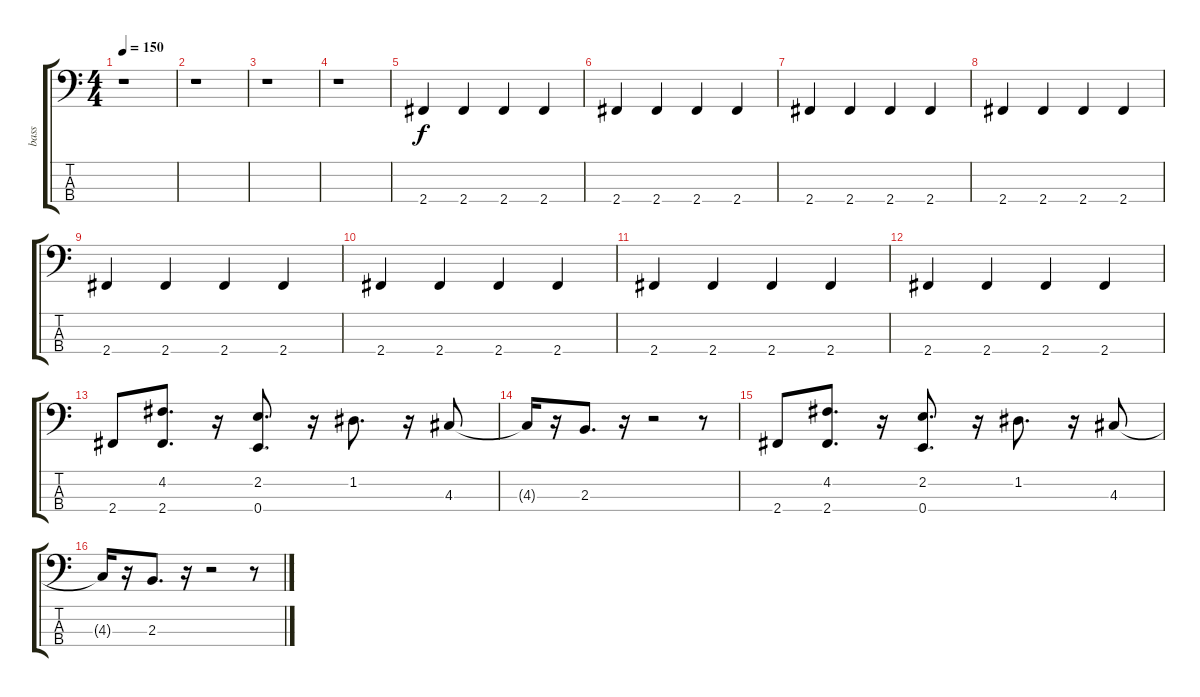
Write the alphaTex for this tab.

\track ("bass" "bass") {instrument electricbasspick}
\staff {score tabs}
\tuning (G2 D2 A1 E1) {hide}
\ts (4 4)
\tempo 150
\clef f4
\ks c
r.1{dy f instrument electricbasspick} |
r.1 |
r.1 |
r.1 |
2.4.4 2.4.4 2.4.4 2.4.4 |
2.4.4 2.4.4 2.4.4 2.4.4 |
2.4.4 2.4.4 2.4.4 2.4.4 |
2.4.4 2.4.4 2.4.4 2.4.4 |
2.4.4 2.4.4 2.4.4 2.4.4 |
2.4.4 2.4.4 2.4.4 2.4.4 |
2.4.4 2.4.4 2.4.4 2.4.4 |
2.4.4 2.4.4 2.4.4 2.4.4 |
2.4.8 (4.2 2.4).8{d} r.16 (2.2 0.4).8{d} r.16 1.2.8{d} r.16 4.3.8 |
4.3{t}.16 r.16 2.3.8{d} r.16 r.2 r.8 |
2.4.8 (4.2 2.4).8{d} r.16 (2.2 0.4).8{d} r.16 1.2.8{d} r.16 4.3.8 |
4.3{t}.16 r.16 2.3.8{d} r.16 r.2 r.8
